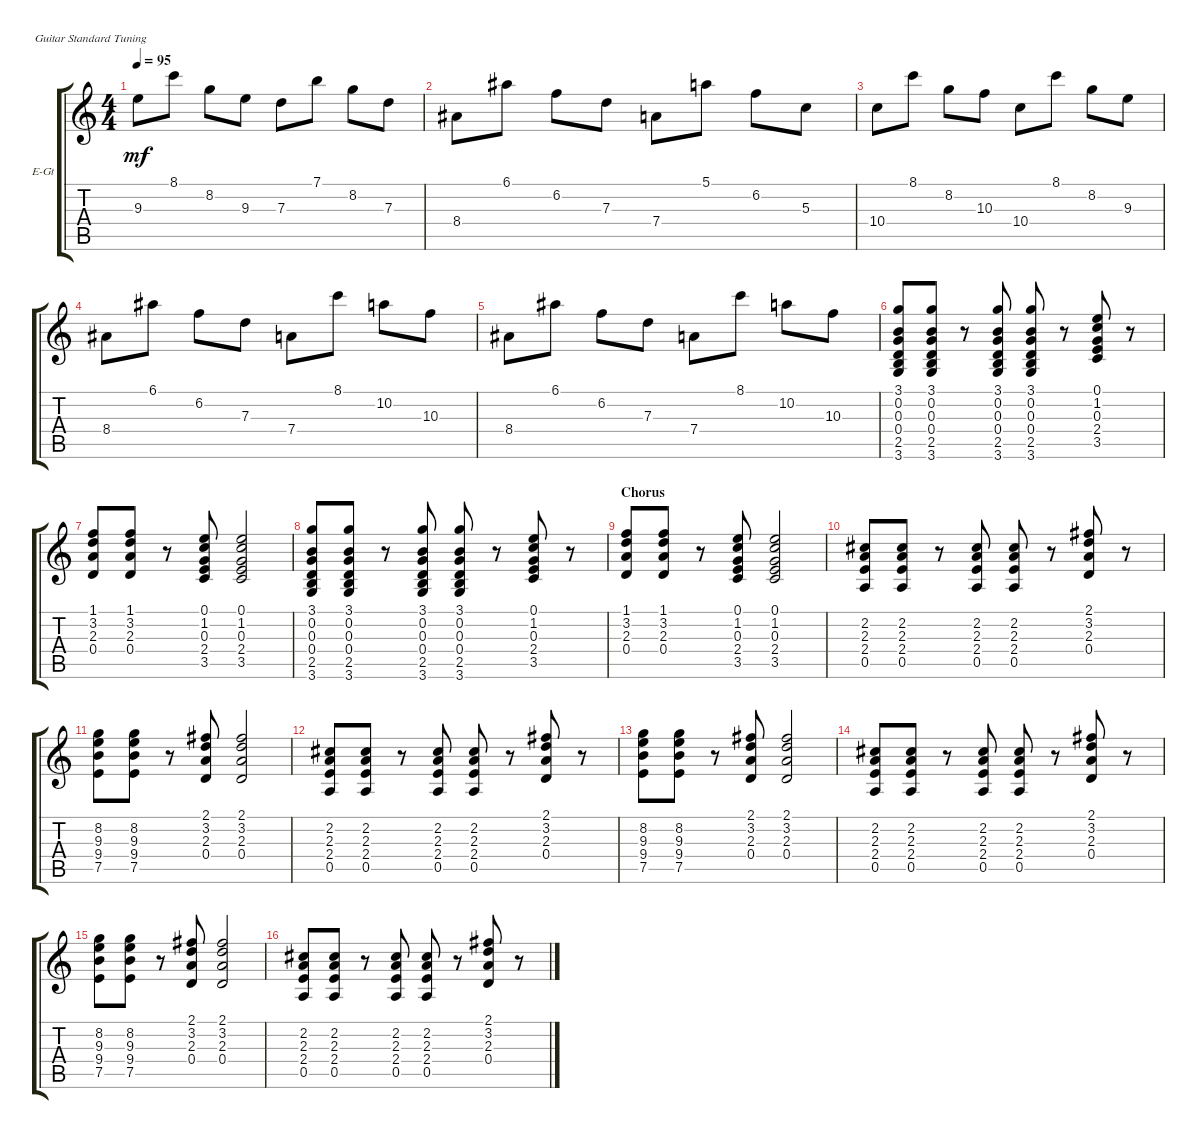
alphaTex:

\defaultSystemsLayout 4
\bracketExtendMode groupsimilarinstruments
\firstSystemTrackNameOrientation horizontal
\otherSystemsTrackNameOrientation horizontal
\track ("Electric Guitar" "E-Gt") {instrument distortionguitar}
\staff {score tabs}
\tuning (E4 B3 G3 D3 A2 E2)
\ts (4 4)
\tempo 95
\clef g2
\scale
0.333333
\ks c
9.3.8{dy mf} 8.1.8 8.2.8 9.3.8 7.3.8 7.1.8 8.2.8 7.3.8 |
\scale
0.333333 8.4.8 6.1.8 6.2.8 7.3.8 7.4.8 5.1.8 6.2.8 5.3.8 |
\scale
0.333333 10.4.8 8.1.8 8.2.8 10.3.8 10.4.8 8.1.8 8.2.8 9.3.8 |
\scale
0.333333 8.4.8 6.1.8 6.2.8 7.3.8 7.4.8 8.1.8 10.2.8 10.3.8 |
\scale
0.333333 8.4.8 6.1.8 6.2.8 7.3.8 7.4.8 8.1.8 10.2.8 10.3.8 |
\scale
0.333333 (3.6 2.5 0.4 0.3 0.2 3.1).8 (3.6 2.5 0.4 0.3 0.2 3.1).8 r.8 (3.6 2.5 0.4 0.3 0.2 3.1).8 (3.6 2.5 0.4 0.3 0.2 3.1).8 r.8 (3.5 2.4 0.3 1.2 0.1).8 r.8 |
\scale
0.333333 (0.4 2.3 3.2 1.1).8 (0.4 2.3 3.2 1.1).8 r.8 (3.5 2.4 0.3 1.2 0.1).8 (3.5 2.4 0.3 1.2 0.1).2 |
\scale
0.333333 (3.6 2.5 0.4 0.3 0.2 3.1).8 (3.6 2.5 0.4 0.3 0.2 3.1).8 r.8 (3.6 2.5 0.4 0.3 0.2 3.1).8 (3.6 2.5 0.4 0.3 0.2 3.1).8 r.8 (3.5 2.4 0.3 1.2 0.1).8 r.8 |
\section ("" "Chorus")
\scale
0.333333 (0.4 2.3 3.2 1.1).8 (0.4 2.3 3.2 1.1).8 r.8 (3.5 2.4 0.3 1.2 0.1).8 (3.5 2.4 0.3 1.2 0.1).2 |
\scale
0.333333 (0.5 2.4 2.3 2.2).8 (0.5 2.4 2.3 2.2).8 r.8 (0.5 2.4 2.3 2.2).8 (0.5 2.4 2.3 2.2).8 r.8 (0.4 2.3 3.2 2.1).8 r.8 |
\scale
0.333333 (7.5 9.4 9.3 8.2).8 (7.5 9.4 9.3 8.2).8 r.8 (0.4 2.3 3.2 2.1).8 (0.4 2.3 3.2 2.1).2 |
\scale
0.333333 (0.5 2.4 2.3 2.2).8 (0.5 2.4 2.3 2.2).8 r.8 (0.5 2.4 2.3 2.2).8 (0.5 2.4 2.3 2.2).8 r.8 (0.4 2.3 3.2 2.1).8 r.8 |
\scale
0.333333 (7.5 9.4 9.3 8.2).8 (7.5 9.4 9.3 8.2).8 r.8 (0.4 2.3 3.2 2.1).8 (0.4 2.3 3.2 2.1).2 |
\scale
0.333333 (0.5 2.4 2.3 2.2).8 (0.5 2.4 2.3 2.2).8 r.8 (0.5 2.4 2.3 2.2).8 (0.5 2.4 2.3 2.2).8 r.8 (0.4 2.3 3.2 2.1).8 r.8 |
\scale
0.333333 (7.5 9.4 9.3 8.2).8 (7.5 9.4 9.3 8.2).8 r.8 (0.4 2.3 3.2 2.1).8 (0.4 2.3 3.2 2.1).2 |
\scale
0.333333 (0.5 2.4 2.3 2.2).8 (0.5 2.4 2.3 2.2).8 r.8 (0.5 2.4 2.3 2.2).8 (0.5 2.4 2.3 2.2).8 r.8 (0.4 2.3 3.2 2.1).8 r.8
